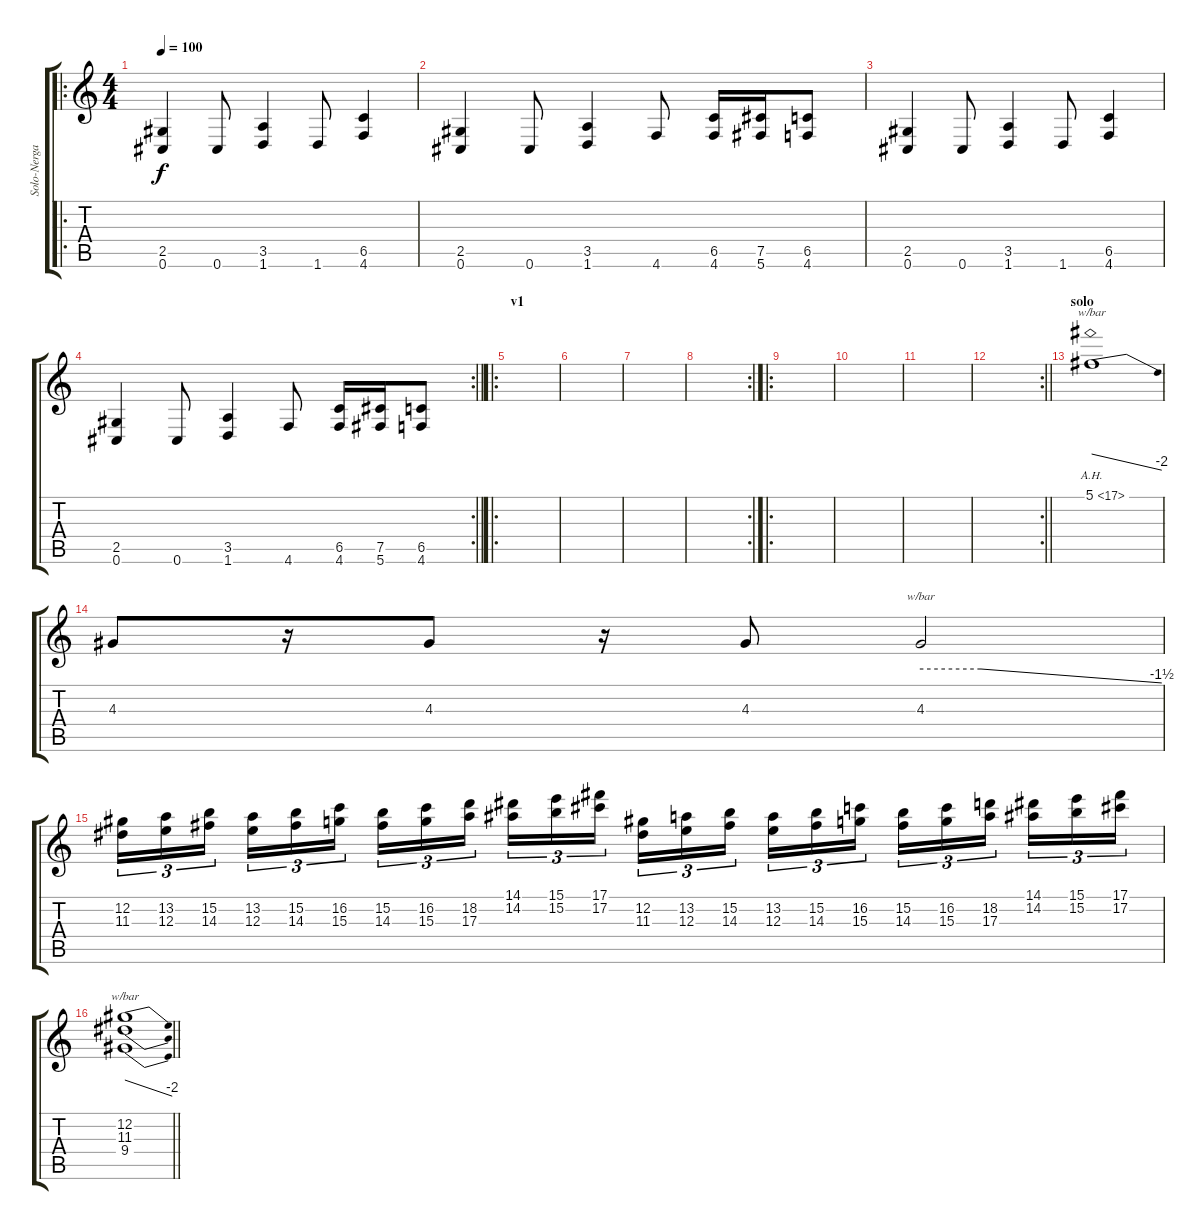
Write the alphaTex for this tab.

\track ("Solo-Nergal" "Solo-Nerga") {instrument distortionguitar}
\staff {score tabs}
\tuning (Db4 Ab3 E3 B2 Gb2 Db2) {hide}
\ro
\ts (4 4)
\section ("" "")
\tempo 100
\clef g2
\ks c
(2.5 0.6).4{dy f} 0.6.8 (3.5 1.6).4 1.6.8 (6.5 4.6).4 |
(2.5 0.6).4 0.6.8 (3.5 1.6).4 4.6.8 (6.5 4.6).16 (7.5 5.6).16 (6.5 4.6).8 |
(2.5 0.6).4 0.6.8 (3.5 1.6).4 1.6.8 (6.5 4.6).4 |
\rc 2
\barLineRight lightlight
(2.5 0.6).4 0.6.8 (3.5 1.6).4 4.6.8 (6.5 4.6).16 (7.5 5.6).16 (6.5 4.6).8 |
\ro
\section ("" "v1")
|
|
|
\rc 2
|
\ro
|
|
|
\rc 2
\barLineRight lightlight
|
\section ("" "solo")
5.1{ah 12}.1{tbe (dive default 0 0 60 -8)} |
4.3.8 r.16 4.3.8 r.16 4.3.8 4.3.2{tbe (custom default 0 0 15 0 60 -6)} |
(12.2 11.3).16{tu (3 2)} (13.2 12.3).16{tu (3 2)} (15.2 14.3).16{tu (3 2) beam splitsecondary} (13.2 12.3).16{tu (3 2)} (15.2 14.3).16{tu (3 2)} (16.2 15.3).16{tu (3 2)} (15.2 14.3).16{tu (3 2)} (16.2 15.3).16{tu (3 2)} (18.2 17.3).16{tu (3 2) beam splitsecondary} (14.1 14.2).16{tu (3 2)} (15.1 15.2).16{tu (3 2)} (17.1 17.2).16{tu (3 2)} (12.2 11.3).16{tu (3 2)} (13.2 12.3).16{tu (3 2)} (15.2 14.3).16{tu (3 2) beam splitsecondary} (13.2 12.3).16{tu (3 2)} (15.2 14.3).16{tu (3 2)} (16.2 15.3).16{tu (3 2)} (15.2 14.3).16{tu (3 2)} (16.2 15.3).16{tu (3 2)} (18.2 17.3).16{tu (3 2) beam splitsecondary} (14.1 14.2).16{tu (3 2)} (15.1 15.2).16{tu (3 2)} (17.1 17.2).16{tu (3 2)} |
\barLineRight lightlight
(12.2 11.3 9.4).1{tbe (dive default 0 0 60 -8)}
